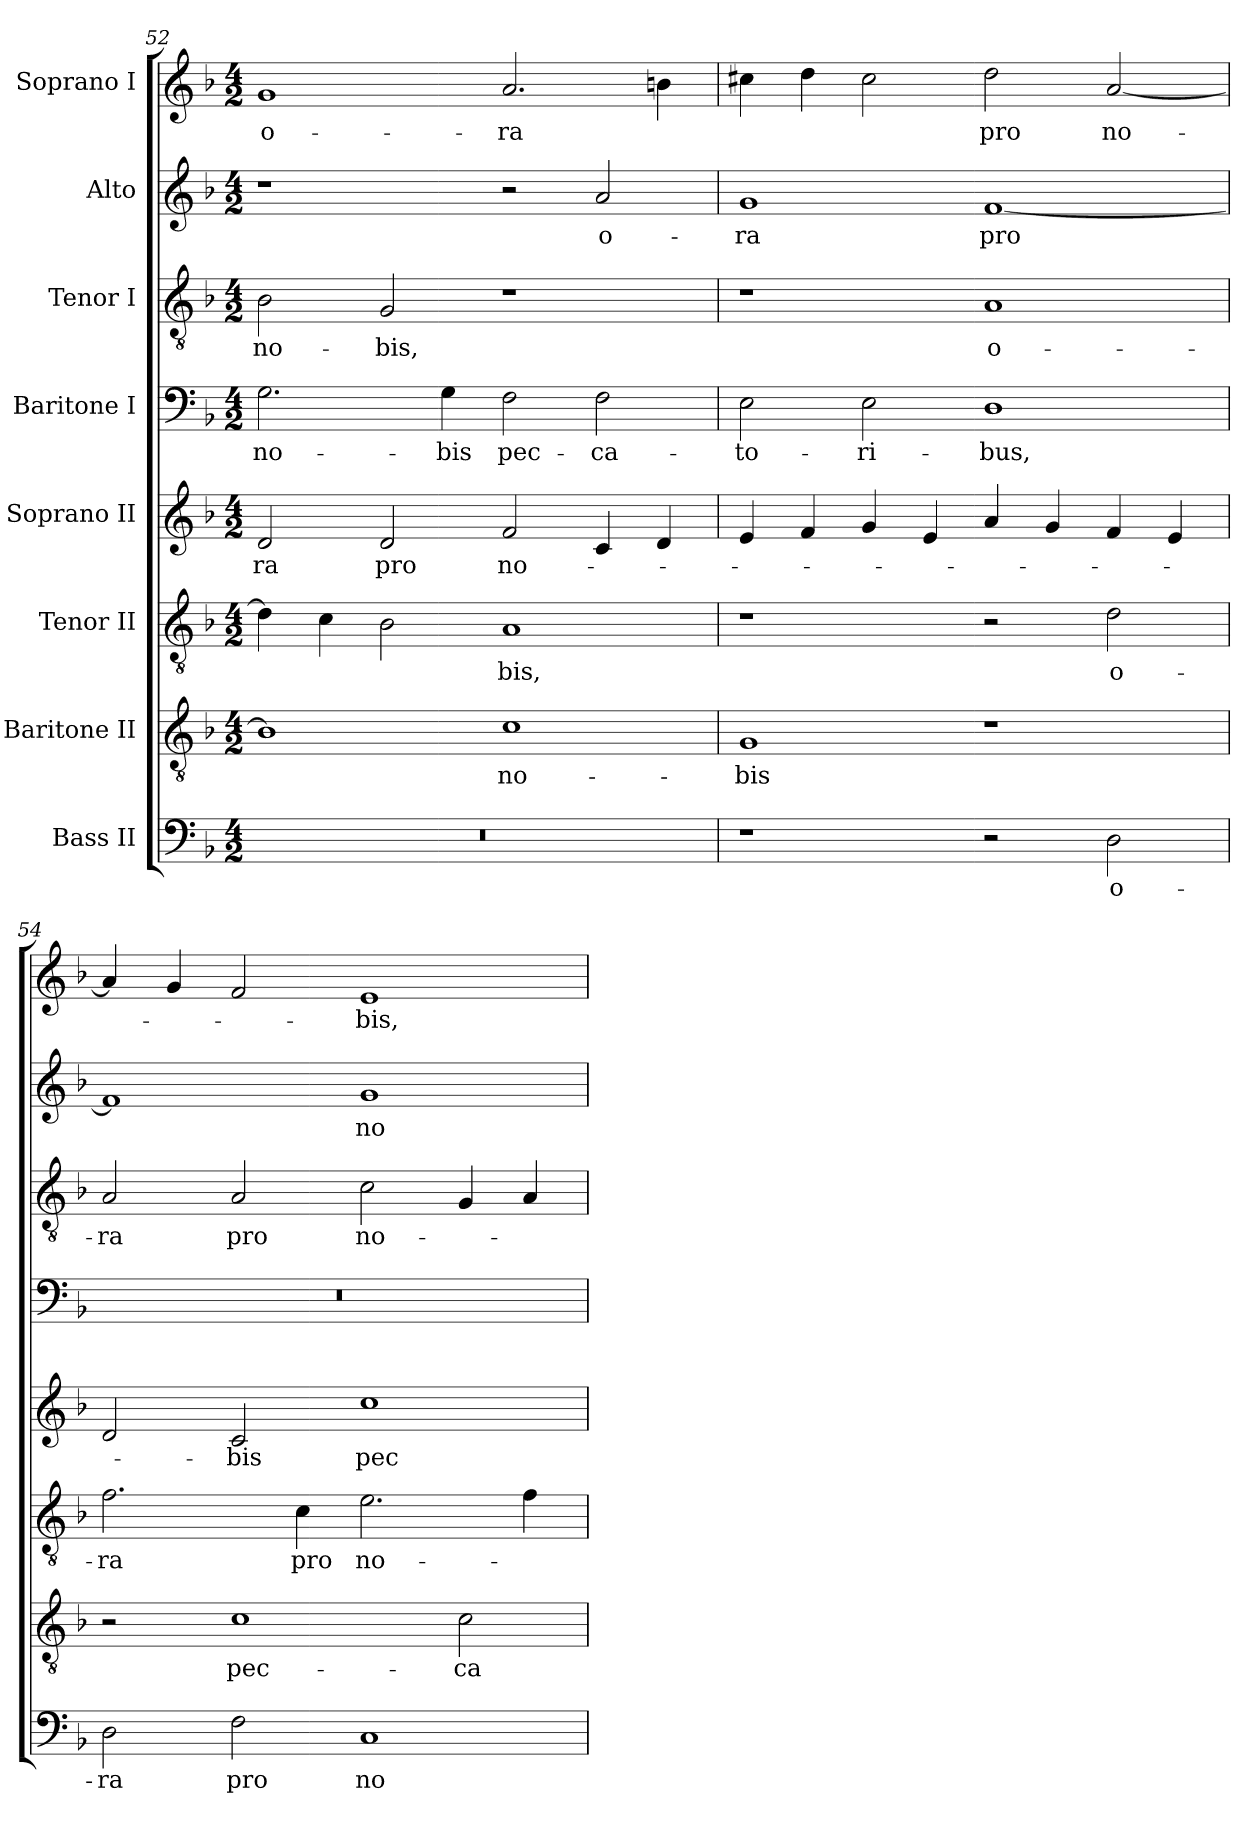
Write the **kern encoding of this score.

**kern	**text	**kern	**text	**kern	**text	**kern	**text	**kern	**text	**kern	**text	**kern	**text	**kern	**text
*part8	*part8	*part7	*part7	*part6	*part6	*part5	*part5	*part4	*part4	*part3	*part3	*part2	*part2	*part1	*part1
*staff8	*staff8	*staff7	*staff7	*staff6	*staff6	*staff5	*staff5	*staff4	*staff4	*staff3	*staff3	*staff2	*staff2	*staff1	*staff1
*I"Bass II	*	*I"Baritone II	*	*I"Tenor II	*	*I"Soprano II	*	*I"Baritone I	*	*I"Tenor I	*	*I"Alto	*	*I"Soprano I	*
*clefF4	*	*clefGv2	*	*clefGv2	*	*clefG2	*	*clefF4	*	*clefGv2	*	*clefG2	*	*clefG2	*
*	*	*ITrd14c24	*	*ITrd11c19	*	*	*	*ITrd9c15	*	*ITrd7c12	*	*	*	*ITrd7c12	*
*k[b-]	*	*k[b-]	*	*k[b-]	*	*k[b-]	*	*k[b-]	*	*k[b-]	*	*k[b-]	*	*k[b-]	*
*F:	*	*F:	*	*F:	*	*F:	*	*F:	*	*F:	*	*F:	*	*F:	*
*M4/2	*	*M4/2	*	*M4/2	*	*M4/2	*	*M4/2	*	*M4/2	*	*M4/2	*	*M4/2	*
=52	=52	=52	=52	=52	=52	=52	=52	=52	=52	=52	=52	=52	=52	=52	=52
!LO:N:vis=1	!	!	!	!	!	!	!	!	!	!	!	!	!	!	!
!	!	!	!	!	!	!	!LO:LY:b:color=#000000	!	!	!	!	!	!	!	!
!	!	!	!	!	!	!	!	!	!LO:LY:b:color=#000000	!	!	!	!	!	!
!	!	!	!	!	!	!	!	!	!	!	!LO:LY:b:color=#000000	!	!	!	!
!	!	!	!	!	!	!	!	!	!	!	!	!	!	!	!LO:LY:b:color=#000000
0r	.	1BBB-i]	.	4Di\]	.	2di/	-ra	2.GGi\	no-	2BB-i\	no-	1r	.	1Gi	o-
.	.	.	.	4Ci\	.	.	.	.	.	.	.	.	.	.	.
!	!	!	!	!	!	!	!LO:LY:b:color=#000000	!	!	!	!	!	!	!	!
!	!	!	!	!	!	!	!	!	!	!	!LO:LY:b:color=#000000	!	!	!	!
.	.	.	.	2BB-i\	.	2di/	pro	.	.	2GGi/	-bis,	.	.	.	.
!	!	!	!	!	!	!	!	!	!LO:LY:b:color=#000000	!	!	!	!	!	!
.	.	.	.	.	.	.	.	4GGi\	-bis	.	.	.	.	.	.
!	!	!	!LO:LY:b:color=#000000	!	!	!	!	!	!	!	!	!	!	!	!
!	!	!	!	!	!LO:LY:b:color=#000000	!	!	!	!	!	!	!	!	!	!
!	!	!	!	!	!	!	!LO:LY:b:color=#000000	!	!	!	!	!	!	!	!
!	!	!	!	!	!	!	!	!	!LO:LY:b:color=#000000	!	!	!	!	!	!
!	!	!	!	!	!	!	!	!	!	!	!	!	!	!	!LO:LY:b:color=#000000
.	.	1CCi	no-	1AAi	-bis,	2fi/	no-	2FFi\	pec-	1r	.	2r	.	2.Ai/	-ra
!	!	!	!	!	!	!	!	!	!LO:LY:b:color=#000000	!	!	!	!	!	!
!	!	!	!	!	!	!	!	!	!	!	!	!	!LO:LY:b:color=#000000	!	!
.	.	.	.	.	.	4ci/	.	2FFi\	-ca-	.	.	2ai/	o-	.	.
.	.	.	.	.	.	4di/	.	.	.	.	.	.	.	4Bni\	.
!!LO:LB:g=z
=53	=53	=53	=53	=53	=53	=53	=53	=53	=53	=53	=53	=53	=53	=53	=53
!	!	!	!LO:LY:b:color=#000000	!	!	!	!	!	!	!	!	!	!	!	!
!	!	!	!	!	!	!	!	!	!LO:LY:b:color=#000000	!	!	!	!	!	!
!	!	!	!	!	!	!	!	!	!	!	!	!	!LO:LY:b:color=#000000	!	!
1r	.	1GGGi	-bis	1r	.	4ei/	.	2EEi\	-to-	1r	.	1gi	-ra	4c#Xi\	.
.	.	.	.	.	.	4fi/	.	.	.	.	.	.	.	4di\	.
!	!	!	!	!	!	!	!	!	!LO:LY:b:color=#000000	!	!	!	!	!	!
.	.	.	.	.	.	4gi/	.	2EEi\	-ri-	.	.	.	.	2c#i\	.
.	.	.	.	.	.	4ei/	.	.	.	.	.	.	.	.	.
!	!	!	!	!	!	!	!	!	!LO:LY:b:color=#000000	!	!	!	!	!	!
!	!	!	!	!	!	!	!	!	!	!	!LO:LY:b:color=#000000	!	!	!	!
!	!	!	!	!	!	!	!	!	!	!	!	!	!LO:LY:b:color=#000000	!	!
!	!	!	!	!	!	!	!	!	!	!	!	!	!	!	!LO:LY:b:color=#000000
2r	.	1r	.	2r	.	4ai/	.	1DDi	-bus,	1AAi	o-	[<1fi	pro	2di\	pro
.	.	.	.	.	.	4gi/	.	.	.	.	.	.	.	.	.
!	!LO:LY:b:color=#000000	!	!	!	!	!	!	!	!	!	!	!	!	!	!
!	!	!	!	!	!LO:LY:b:color=#000000	!	!	!	!	!	!	!	!	!	!
!	!	!	!	!	!	!	!	!	!	!	!	!	!	!	!LO:LY:b:color=#000000
2Di\	o-	.	.	2Di\	o-	4fi/	.	.	.	.	.	.	.	[<2Ai/	no-
.	.	.	.	.	.	4ei/	.	.	.	.	.	.	.	.	.
=54	=54	=54	=54	=54	=54	=54	=54	=54	=54	=54	=54	=54	=54	=54	=54
!	!LO:LY:b:color=#000000	!	!	!	!	!	!	!	!	!	!	!	!	!	!
!	!	!	!	!	!LO:LY:b:color=#000000	!	!	!LO:N:vis=1	!	!	!	!	!	!	!
!	!	!	!	!	!	!	!	!	!	!	!LO:LY:b:color=#000000	!	!	!	!
2Di\	-ra	2r	.	2.Fi\	-ra	2di/	.	0r	.	2AAi/	-ra	1fi]	.	4Ai/]	.
.	.	.	.	.	.	.	.	.	.	.	.	.	.	4Gi/	.
!	!LO:LY:b:color=#000000	!	!	!	!	!	!	!	!	!	!	!	!	!	!
!	!	!	!LO:LY:b:color=#000000	!	!	!	!	!	!	!	!	!	!	!	!
!	!	!	!	!	!	!	!LO:LY:b:color=#000000	!	!	!	!	!	!	!	!
!	!	!	!	!	!	!	!	!	!	!	!LO:LY:b:color=#000000	!	!	!	!
2Fi\	pro	1CCi	pec-	.	.	2ci/	-bis	.	.	2AAi/	pro	.	.	2Fi/	.
!	!	!	!	!	!LO:LY:b:color=#000000	!	!	!	!	!	!	!	!	!	!
.	.	.	.	4Ci\	pro	.	.	.	.	.	.	.	.	.	.
!	!LO:LY:b:color=#000000	!	!	!	!	!	!	!	!	!	!	!	!	!	!
!	!	!	!	!	!LO:LY:b:color=#000000	!	!	!	!	!	!	!	!	!	!
!	!	!	!	!	!	!	!LO:LY:b:color=#000000	!	!	!	!	!	!	!	!
!	!	!	!	!	!	!	!	!	!	!	!LO:LY:b:color=#000000	!	!	!	!
!	!	!	!	!	!	!	!	!	!	!	!	!	!LO:LY:b:color=#000000	!	!
!	!	!	!	!	!	!	!	!	!	!	!	!	!	!	!LO:LY:b:color=#000000
1Ci	no-	.	.	2.Ei\	no-	1cci	pec-	.	.	2Ci\	no-	1gi	no-	1Ei	-bis,
!	!	!	!LO:LY:b:color=#000000	!	!	!	!	!	!	!	!	!	!	!	!
.	.	2CCi\	-ca-	.	.	.	.	.	.	4GGi/	.	.	.	.	.
.	.	.	.	4Fi\	.	.	.	.	.	4AAi/	.	.	.	.	.
=	=	=	=	=	=	=	=	=	=	=	=	=	=	=	=
*-	*-	*-	*-	*-	*-	*-	*-	*-	*-	*-	*-	*-	*-	*-	*-
